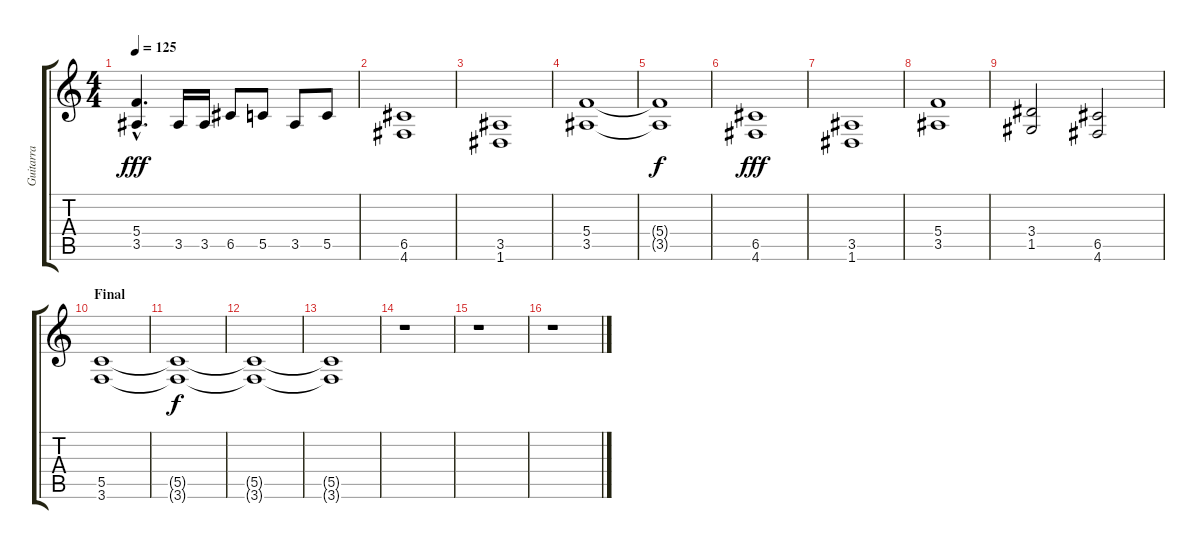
\track ("Guitarra" "Guitarra") {instrument distortionguitar}
\staff {score tabs}
\tuning (D4 A3 F3 C3 G2 D2) {hide}
\ts (4 4)
\tempo 125
\clef g2
\ks c
(5.4{hac} 3.5{hac}).4{d dy fff} 3.5.16 3.5.16 6.5.8 5.5.8 3.5.8 5.5.8 |
(6.5 4.6).1 |
(3.5 1.6).1 |
(5.4 3.5).1 |
(5.4{t} 3.5{t}).1{dy f} |
(6.5 4.6).1{dy fff} |
(3.5 1.6).1 |
(5.4 3.5).1 |
(3.4 1.5).2 (6.5 4.6).2 |
\section ("" "Final")
(5.5 3.6).1 |
(5.5{t} 3.6{t}).1{dy f volume 0} |
(5.5{t} 3.6{t}).1 |
(5.5{t} 3.6{t}).1 |
r.1 |
r.1 |
r.1
